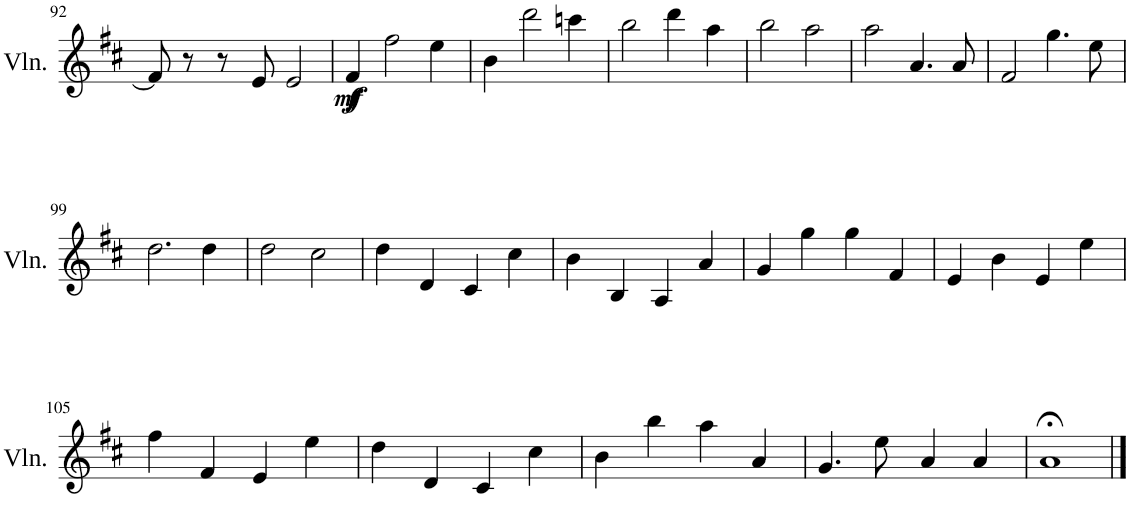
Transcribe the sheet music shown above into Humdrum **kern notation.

**kern	**kern	**kern	**dynam	**kern	**dynam
*part4	*part3	*part2	*part2	*part1	*part1
*staff4	*staff3	*staff2	*staff2	*staff1	*staff1
*I"Violoncello	*I"Violin	*I"Violin	*	*I"Violin	*
*I'Vlc.	*I'Vln.	*I'Vln.	*	*I'Vln.	*
!!LO:PB:g=z
*clefF4	*clefG2	*clefG2	*	*clefG2	*
*k[f#c#]	*k[f#c#]	*k[f#c#]	*	*k[f#c#]	*
*M4/4	*M4/4	*M4/4	*	*M4/4	*
=92	=92	=92	=92	=92	=92
2GG	8dd\L	8f#/]	.	4g	.
.	8ccn\J	8r	.	.	.
.	8b\L	8r	.	4dd	.
.	8cc\J	8e/	.	.	.
2AA	4.a	2e/	.	4.cc#	.
.	8a	.	.	8cc#	.
=93	=93	=93	=93	=93	=93
!	!	!	!LO:DY:b	!	!
!	!	!	!LO:DY:n=1:b	!	!
2D	4.a	4f#/	mf f	4dd	.
.	.	2ff#\	.	2dd	.
.	8aa	.	.	.	.
2AA	8aa\L	.	.	.	.
.	8bb\J	.	.	.	.
.	8aa\L	4ee\	.	[4cc#	.
.	8gg\J	.	.	.	.
=94	=94	=94	=94	=94	=94
2BB	4.ff#	4b\	.	4cc#]	.
.	.	2ddd\	.	2b	.
.	8ff#	.	.	.	.
2FF#	8ff#\L	.	.	.	.
.	8gg\J	.	.	.	.
.	8ff#\L	4cccn\	.	[4a	.
.	8ee\J	.	.	.	.
=95	=95	=95	=95	=95	=95
2GG	8dd\L	2bb\	.	4a]	.
.	8ccn\J	.	.	.	.
.	8b\L	.	.	2g	.
.	8cc#X\J	.	.	.	.
2DD	4.a	4ddd\	.	.	.
.	.	4aa\	.	[4f#	.
.	8a	.	.	.	.
=96	=96	=96	=96	=96	=96
2GG	4g	2bb\	.	8f#]	.
.	.	.	.	8r	.
.	4dd	.	.	8r	.
.	.	.	.	8e	.
2AA	4.cc#	2aa\	.	2e	.
.	8cc#	.	.	.	.
=97	=97	=97	=97	=97	=97
!	!	!	!	!	!LO:DY:b
2D	4dd	2aa\	.	4f#	f
.	2dd	.	.	2ff#	.
2AA	.	4.a/	.	.	.
.	[4cc#	.	.	4ee	.
.	.	8a/	.	.	.
=98	=98	=98	=98	=98	=98
2BB	4cc#]	2f#/	.	4dd	.
.	2b	.	.	2ddd	.
2FF#	.	4.gg\	.	.	.
.	[4a	.	.	4cccn	.
.	.	8ee\	.	.	.
!!LO:LB:g=z
=99	=99	=99	=99	=99	=99
2GG	4a]	2.dd\	.	2bb	.
.	2g	.	.	.	.
2DD	.	.	.	4ddd	.
.	[4f#	4dd\	.	4aa	.
=100	=100	=100	=100	=100	=100
2GG	4f#]	2dd\	.	2bb	.
.	8r	.	.	.	.
.	8e	.	.	.	.
2AA	2e	2cc#\	.	2aa	.
=101	=101	=101	=101	=101	=101
2D	4f#	4dd\	.	2aa	.
.	2ff#	4d/	.	.	.
2AA	.	4c#/	.	4.a	.
.	4ee	4cc#\	.	.	.
.	.	.	.	8g	.
=102	=102	=102	=102	=102	=102
2BB	4dd	4b\	.	2f#	.
.	2ddd	4B/	.	.	.
2FF#	.	4A/	.	4.ff#	.
.	4cccn	4a/	.	.	.
.	.	.	.	8ee	.
=103	=103	=103	=103	=103	=103
2GG	2bb	4g/	.	2.dd	.
.	.	4gg\	.	.	.
2DD	4ddd	4gg\	.	.	.
.	4aa	4f#/	.	4dd	.
=104	=104	=104	=104	=104	=104
2GG	2bb	4e/	.	2dd	.
.	.	4b\	.	.	.
2AA	2aa	4e/	.	2cc#	.
.	.	4ee\	.	.	.
!!LO:LB:g=z
=105	=105	=105	=105	=105	=105
2D	2aa	4ff#\	.	4dd	.
.	.	4f#/	.	4d	.
2AA	4.a	4e/	.	4c#	.
.	.	4ee\	.	4cc#	.
.	8g	.	.	.	.
=106	=106	=106	=106	=106	=106
2BB	2f#	4dd\	.	4b	.
.	.	4d/	.	4B	.
2FF#	4.ff#	4c#/	.	4A	.
.	.	4cc#\	.	4a	.
.	8ee	.	.	.	.
=107	=107	=107	=107	=107	=107
2GG	2.dd	4b\	.	4g	.
.	.	4bb\	.	4gg	.
2DD	.	4aa\	.	4ff#	.
.	4dd	4a/	.	4f#	.
=108	=108	=108	=108	=108	=108
2GG	2dd	4.g/	.	4e	.
.	.	.	.	4b	.
.	.	8ee\	.	.	.
2AA	2cc#	4a/	.	4e	.
.	.	4a/	.	4ee	.
=109	=109	=109	=109	=109	=109
1D;<	1dd;<	1a;<	.	1ff#;<	.
==	==	==	==	==	==
*-	*-	*-	*-	*-	*-
